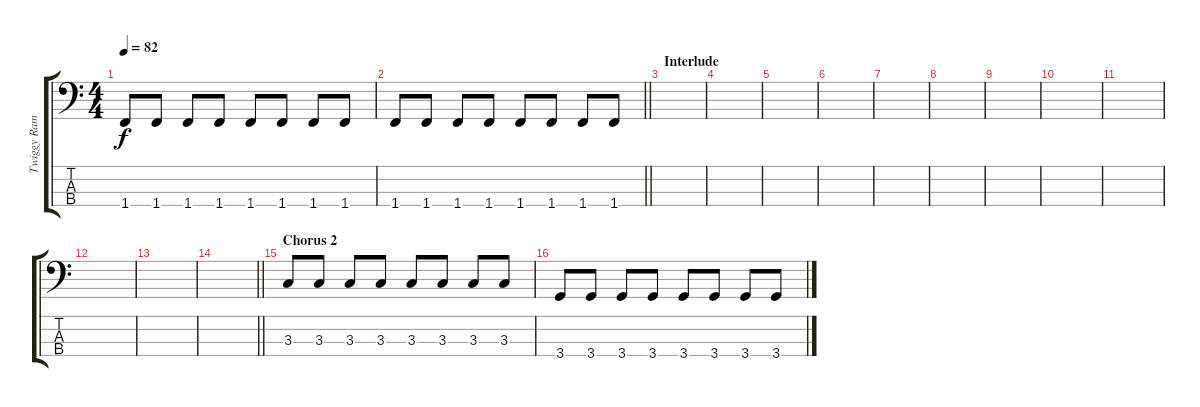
\track ("Twiggy Ramirez" "Twiggy Ram") {instrument electricbassfinger}
\staff {score tabs}
\tuning (G2 D2 A1 E1) {hide}
\ts (4 4)
\tempo 82
\clef f4
\ks c
1.4.8{dy f} 1.4.8 1.4.8 1.4.8 1.4.8 1.4.8 1.4.8 1.4.8 |
\barLineRight lightlight
1.4.8 1.4.8 1.4.8 1.4.8 1.4.8 1.4.8 1.4.8 1.4.8 |
\section ("" "Interlude ")
|
|
|
|
|
|
|
|
|
|
|
\barLineRight lightlight
|
\section ("" "Chorus 2")
3.3.8 3.3.8 3.3.8 3.3.8 3.3.8 3.3.8 3.3.8 3.3.8 |
3.4.8 3.4.8 3.4.8 3.4.8 3.4.8 3.4.8 3.4.8 3.4.8
